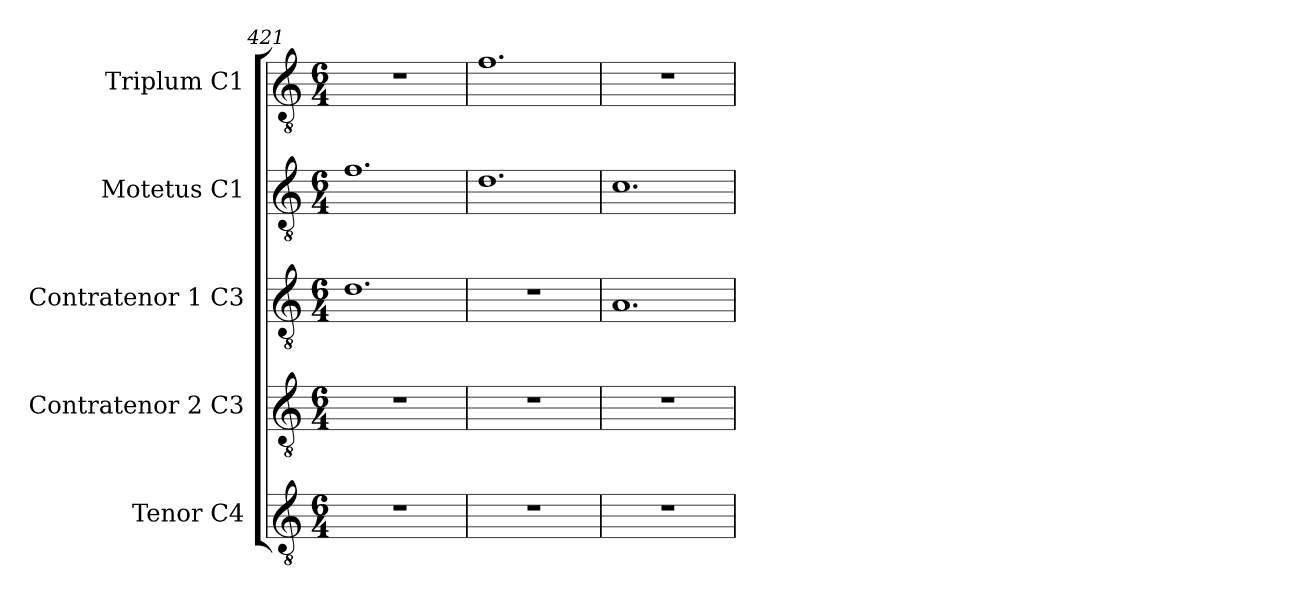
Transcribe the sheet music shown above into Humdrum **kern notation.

**kern	**kern	**kern	**text	**kern	**text	**kern	**text
*part5	*part4	*part3	*part3	*part2	*part2	*part1	*part1
*staff5	*staff4	*staff3	*staff3	*staff2	*staff2	*staff1	*staff1
*I"Tenor  C4	*I"Contratenor 2  C3	*I"Contratenor 1  C3	*	*I"Motetus  C1	*	*I"Triplum  C1	*
*I'T	*I'Ct2	*I'Ct1	*	*I'Mot	*	*I'Tr	*
*clefGv2	*clefGv2	*clefGv2	*	*clefGv2	*	*clefGv2	*
*k[]	*k[]	*k[]	*	*k[]	*	*k[]	*
*C:	*C:	*C:	*	*C:	*	*C:	*
*M6/4	*M6/4	*M6/4	*	*M6/4	*	*M6/4	*
=421	=421	=421	=421	=421	=421	=421	=421
!	!	!	!LO:LY:b:cj	!	!LO:LY:b:cj	!	!
1.r	1.r	1.d	--	1.f	--	1.r	.
=422	=422	=422	=422	=422	=422	=422	=422
!	!	!	!	!	!LO:LY:b:cj	!	!LO:LY:b:cj
1.r	1.r	1.r	.	1.d	--	1.f	--
=423	=423	=423	=423	=423	=423	=423	=423
!	!	!	!LO:LY:b:cj	!	!LO:LY:b:cj	!	!
1.r	1.r	1.A	--	1.c	--	1.r	.
=	=	=	=	=	=	=	=
*-	*-	*-	*-	*-	*-	*-	*-
